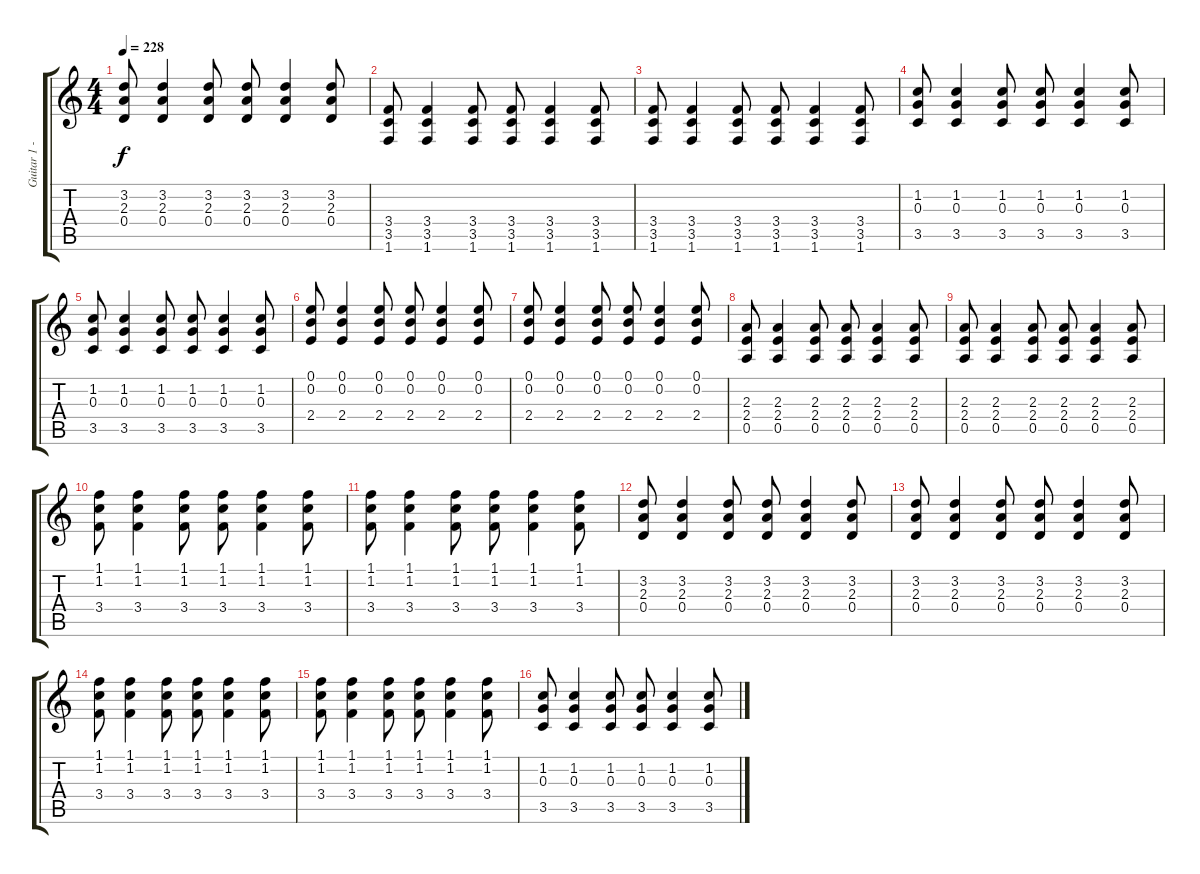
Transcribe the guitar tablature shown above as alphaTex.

\track ("Guitar 1 - El Hefe" "Guitar 1 -") {instrument overdrivenguitar}
\staff {score tabs}
\tuning (E4 B3 G3 D3 A2 E2) {hide}
\ts (4 4)
\tempo 228
\clef g2
\ks c
(3.2 2.3 0.4).8{dy f} (3.2 2.3 0.4).4 (3.2 2.3 0.4).8 (3.2 2.3 0.4).8 (3.2 2.3 0.4).4 (3.2 2.3 0.4).8 |
(3.4 3.5 1.6).8 (3.4 3.5 1.6).4 (3.4 3.5 1.6).8 (3.4 3.5 1.6).8 (3.4 3.5 1.6).4 (3.4 3.5 1.6).8 |
(3.4 3.5 1.6).8 (3.4 3.5 1.6).4 (3.4 3.5 1.6).8 (3.4 3.5 1.6).8 (3.4 3.5 1.6).4 (3.4 3.5 1.6).8 |
(1.2 0.3 3.5).8 (1.2 0.3 3.5).4 (1.2 0.3 3.5).8 (1.2 0.3 3.5).8 (1.2 0.3 3.5).4 (1.2 0.3 3.5).8 |
(1.2 0.3 3.5).8 (1.2 0.3 3.5).4 (1.2 0.3 3.5).8 (1.2 0.3 3.5).8 (1.2 0.3 3.5).4 (1.2 0.3 3.5).8 |
(0.1 0.2 2.4).8 (0.1 0.2 2.4).4 (0.1 0.2 2.4).8 (0.1 0.2 2.4).8 (0.1 0.2 2.4).4 (0.1 0.2 2.4).8 |
(0.1 0.2 2.4).8 (0.1 0.2 2.4).4 (0.1 0.2 2.4).8 (0.1 0.2 2.4).8 (0.1 0.2 2.4).4 (0.1 0.2 2.4).8 |
(2.3 2.4 0.5).8 (2.3 2.4 0.5).4 (2.3 2.4 0.5).8 (2.3 2.4 0.5).8 (2.3 2.4 0.5).4 (2.3 2.4 0.5).8 |
(2.3 2.4 0.5).8 (2.3 2.4 0.5).4 (2.3 2.4 0.5).8 (2.3 2.4 0.5).8 (2.3 2.4 0.5).4 (2.3 2.4 0.5).8 |
(1.1 1.2 3.4).8 (1.1 1.2 3.4).4 (1.1 1.2 3.4).8 (1.1 1.2 3.4).8 (1.1 1.2 3.4).4 (1.1 1.2 3.4).8 |
(1.1 1.2 3.4).8 (1.1 1.2 3.4).4 (1.1 1.2 3.4).8 (1.1 1.2 3.4).8 (1.1 1.2 3.4).4 (1.1 1.2 3.4).8 |
(3.2 2.3 0.4).8 (3.2 2.3 0.4).4 (3.2 2.3 0.4).8 (3.2 2.3 0.4).8 (3.2 2.3 0.4).4 (3.2 2.3 0.4).8 |
(3.2 2.3 0.4).8 (3.2 2.3 0.4).4 (3.2 2.3 0.4).8 (3.2 2.3 0.4).8 (3.2 2.3 0.4).4 (3.2 2.3 0.4).8 |
(1.1 1.2 3.4).8 (1.1 1.2 3.4).4 (1.1 1.2 3.4).8 (1.1 1.2 3.4).8 (1.1 1.2 3.4).4 (1.1 1.2 3.4).8 |
(1.1 1.2 3.4).8 (1.1 1.2 3.4).4 (1.1 1.2 3.4).8 (1.1 1.2 3.4).8 (1.1 1.2 3.4).4 (1.1 1.2 3.4).8 |
(1.2 0.3 3.5).8 (1.2 0.3 3.5).4 (1.2 0.3 3.5).8 (1.2 0.3 3.5).8 (1.2 0.3 3.5).4 (1.2 0.3 3.5).8
